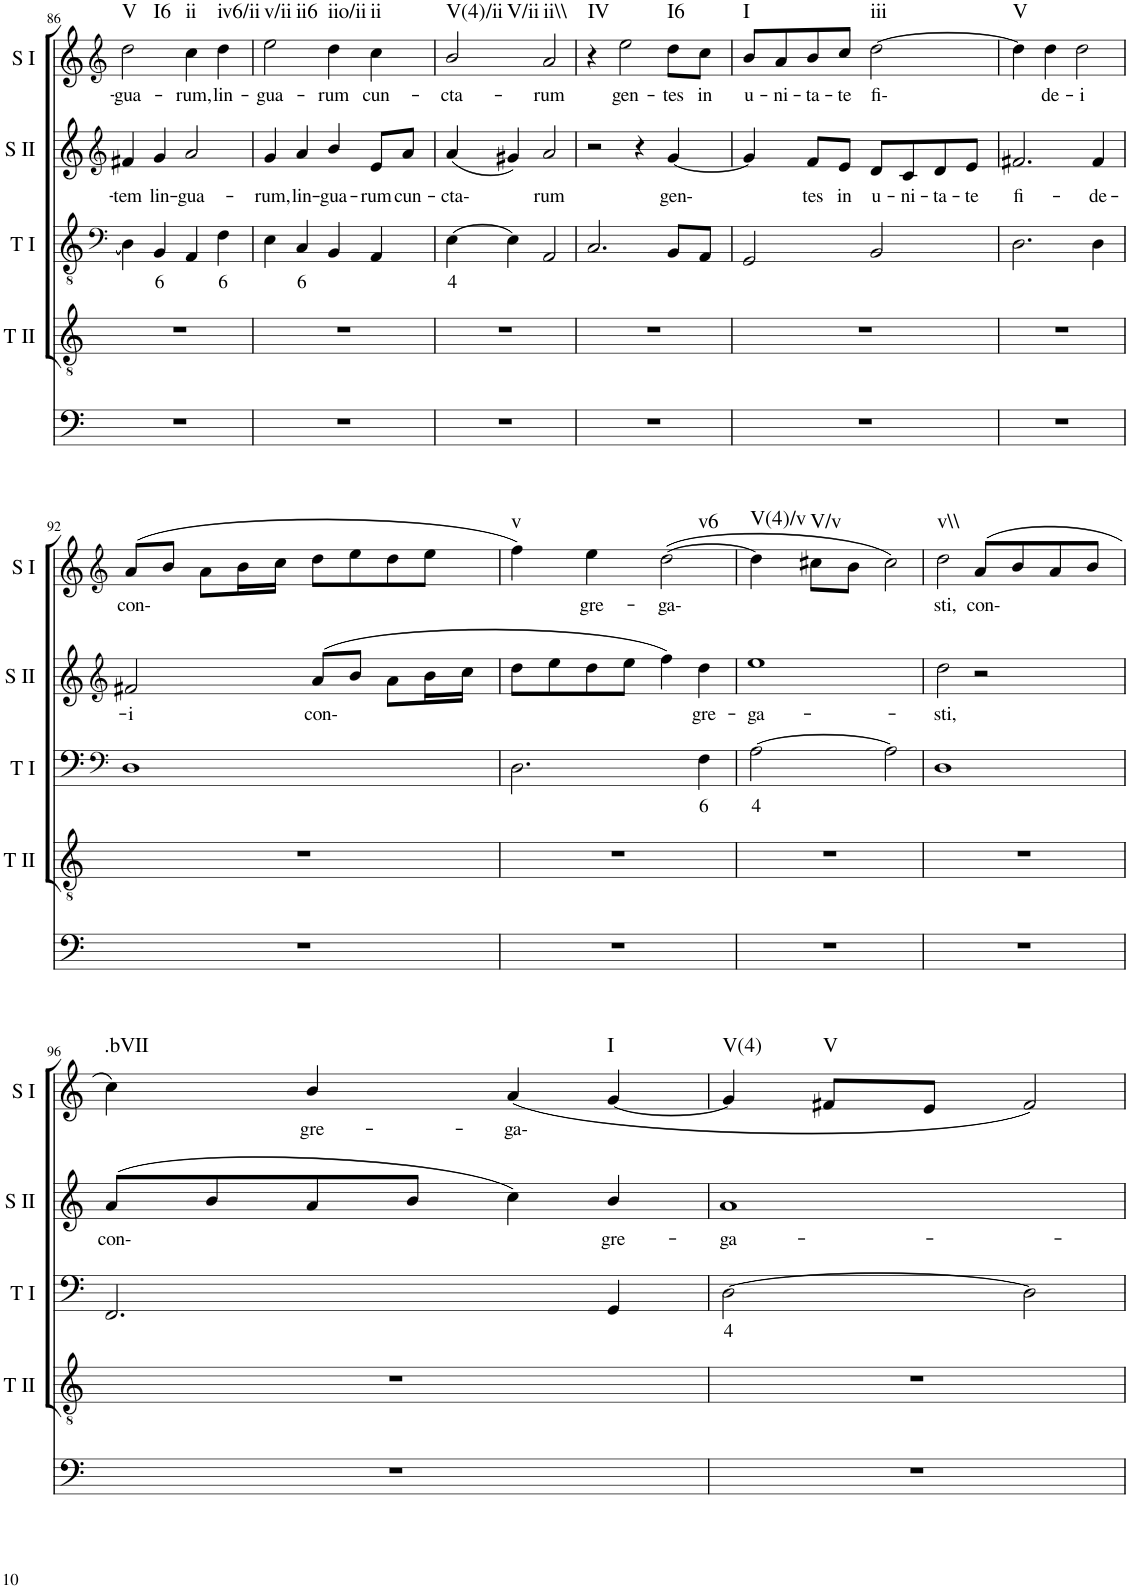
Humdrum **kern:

**kern	**kern	**kern	**text	**kern	**text	**kern	**text	**harte
*part5	*part4	*part3	*part3	*part2	*part2	*part1	*part1	*part1
*staff5	*staff4	*staff3	*staff3	*staff2	*staff2	*staff1	*staff1	*
*I"Continuo	*I"Tenor II	*I"Tenor I	*	*I"Soprano II	*	*I"Soprano I	*	*
*	*I'T II	*I'T I	*	*I'S II	*	*I'S I	*	*
!!LO:PB:g=z
*clefF4	*clefGv2	*clefF4	*	*clefG2	*	*clefG2	*	*
*k[]	*k[]	*k[]	*	*k[]	*	*k[]	*	*
*	*	*M4/4	*	*M4/4	*	*M4/4	*	*
=86	=86	=86	=86	=86	=86	=86	=86	=86
!	!	!	!	!	!LO:LY:b	!	!LO:LY:b	!LO:H:n=1:kt=V
!	!	!	!	!	!	!	!	!LO:H:n=2:kt=I6
1r	1r	4D\]	.	4f#X/	tem	2dd\	gua-	N N
!	!	!	!LO:LY:b	!	!LO:LY:b	!	!	!
.	.	4BB/	6	4g/	lin-	.	.	.
!	!	!	!	!	!LO:LY:b	!	!LO:LY:b	!LO:H:kt=ii
.	.	4AA/	.	2a/	gua-	4cc\	rum,	N
!	!	!	!LO:LY:b	!	!	!	!LO:LY:b	!LO:H:kt=iv6/ii
.	.	4F\	6	.	.	4dd\	lin-	N
=87	=87	=87	=87	=87	=87	=87	=87	=87
!	!	!	!	!	!LO:LY:b	!	!LO:LY:b	!LO:H:n=1:kt=v/ii
!	!	!	!	!	!	!	!	!LO:H:n=2:kt=ii6
1r	1r	4E\	.	4g/	rum,	2ee\	gua-	N N
!	!	!	!LO:LY:b	!	!LO:LY:b	!	!	!
.	.	4C/	6	4a/	lin-	.	.	.
!	!	!	!	!	!LO:LY:b	!	!LO:LY:b	!LO:H:kt=iio/ii
.	.	4BB/	.	4b/	gua-	4dd\	rum	N
!	!	!	!	!	!LO:LY:b	!	!LO:LY:b	!LO:H:kt=ii
.	.	4AA/	.	8e/L	rum	4cc\	cun-	N
!	!	!	!	!	!LO:LY:b	!	!	!
.	.	.	.	8a/J	cun-	.	.	.
=88	=88	=88	=88	=88	=88	=88	=88	=88
!	!	!	!LO:LY:b	!	!LO:LY:b	!	!LO:LY:b	!LO:H:n=1:kt=V(4)/ii
!	!	!	!	!	!	!	!	!LO:H:n=2:kt=V/ii
1r	1r	[4E\	4	(4a/	cta-	2b/	cta-	N N
.	.	4E\]	.	4g#X/)	.	.	.	.
!	!	!	!	!	!LO:LY:b	!	!LO:LY:b	!LO:H:kt=ii\\
.	.	2AA/	.	2a/	rum	2a/	rum	N
=89	=89	=89	=89	=89	=89	=89	=89	=89
!	!	!	!	!	!	!	!	!LO:H:kt=IV
1r	1r	2.C/	.	2r	.	4r	.	N
!	!	!	!	!	!	!	!LO:LY:b	!
.	.	.	.	.	.	2ee\	gen-	.
.	.	.	.	4r	.	.	.	.
!	!	!	!	!	!LO:LY:b	!	!LO:LY:b	!LO:H:kt=I6
.	.	8BB/L	.	[4g/	gen-	8dd\L	tes	N
!	!	!	!	!	!	!	!LO:LY:b	!
.	.	8AA/J	.	.	.	8cc\J	in	.
=90	=90	=90	=90	=90	=90	=90	=90	=90
!	!	!	!	!	!	!	!LO:LY:b	!LO:H:kt=I
1r	1r	2GG/	.	4g/]	.	8b/L	u-	N
!	!	!	!	!	!	!	!LO:LY:b	!
.	.	.	.	.	.	8a/	ni-	.
!	!	!	!	!	!LO:LY:b	!	!LO:LY:b	!
.	.	.	.	8f/L	tes	8b/	ta-	.
!	!	!	!	!	!LO:LY:b	!	!LO:LY:b	!
.	.	.	.	8e/J	in	8cc/J	te	.
!	!	!	!	!	!LO:LY:b	!	!LO:LY:b	!LO:H:kt=iii
.	.	2BB/	.	8d/L	u-	[2dd\	fi-	N
!	!	!	!	!	!LO:LY:b	!	!	!
.	.	.	.	8c/	ni-	.	.	.
!	!	!	!	!	!LO:LY:b	!	!	!
.	.	.	.	8d/	ta-	.	.	.
!	!	!	!	!	!LO:LY:b	!	!	!
.	.	.	.	8e/J	te	.	.	.
=91	=91	=91	=91	=91	=91	=91	=91	=91
!	!	!	!	!	!LO:LY:b	!	!	!LO:H:kt=V
1r	1r	2.D\	.	2.f#X/	fi-	4dd\]	.	N
!	!	!	!	!	!	!	!LO:LY:b	!
.	.	.	.	.	.	4dd\	de-	.
!	!	!	!	!	!	!	!LO:LY:b	!
.	.	.	.	.	.	2dd\	i	.
!	!	!	!	!	!LO:LY:b	!	!	!
.	.	4D\	.	4f#/	de-	.	.	.
!!LO:LB:g=z
=92	=92	=92	=92	=92	=92	=92	=92	=92
*	*	*clefF4	*	*clefG2	*	*clefG2	*	*
!	!	!	!	!	!LO:LY:b	!	!LO:LY:b	!
1r	1r	1D	.	2f#X/	i	(8a/L	con-	.
.	.	.	.	.	.	8b/J	.	.
.	.	.	.	.	.	8a\L	.	.
.	.	.	.	.	.	16b\L	.	.
.	.	.	.	.	.	16cc\JJ	.	.
!	!	!	!	!	!LO:LY:b	!	!	!
.	.	.	.	(8a/L	con-	8dd\L	.	.
.	.	.	.	8b/J	.	8ee\	.	.
.	.	.	.	8a\L	.	8dd\	.	.
.	.	.	.	16b\L	.	8ee\J	.	.
.	.	.	.	16cc\JJ	.	.	.	.
=93	=93	=93	=93	=93	=93	=93	=93	=93
!	!	!	!	!	!	!	!	!LO:H:kt=v
1r	1r	2.D\	.	8dd\L	.	4ff\)	.	N
.	.	.	.	8ee\	.	.	.	.
!	!	!	!	!	!	!	!LO:LY:b	!
.	.	.	.	8dd\	.	4ee\	gre-	.
.	.	.	.	8ee\J	.	.	.	.
!	!	!	!	!	!	!	!LO:LY:b	!LO:H:kt=v6
.	.	.	.	4ff\)	.	([2dd\	ga-	N
!	!	!	!LO:LY:b	!	!LO:LY:b	!	!	!
.	.	4F\	6	4dd\	gre-	.	.	.
=94	=94	=94	=94	=94	=94	=94	=94	=94
!	!	!	!LO:LY:b	!	!LO:LY:b	!	!	!LO:H:kt=V(4)/v
1r	1r	[2A\	4	1ee	ga-	4dd\]	.	N
!	!	!	!	!	!	!	!	!LO:H:kt=V/v
.	.	.	.	.	.	8cc#X\L	.	N
.	.	.	.	.	.	8b\J	.	.
.	.	2A\]	.	.	.	2cc#\)	.	.
=95	=95	=95	=95	=95	=95	=95	=95	=95
!	!	!	!	!	!LO:LY:b	!	!LO:LY:b	!LO:H:kt=v\\
1r	1r	1D	.	2dd\	sti,	2dd\	sti,	N
!	!	!	!	!	!	!	!LO:LY:b	!
.	.	.	.	2r	.	(8a/L	con-	.
.	.	.	.	.	.	8b/	.	.
.	.	.	.	.	.	8a/	.	.
.	.	.	.	.	.	8b/J	.	.
!!LO:LB:g=z
=96	=96	=96	=96	=96	=96	=96	=96	=96
!	!	!	!	!	!LO:LY:b	!	!	!LO:H:kt=.bVII
1r	1r	2.FF/	.	(8a/L	con-	4cc\)	.	N
.	.	.	.	8b/	.	.	.	.
!	!	!	!	!	!	!	!LO:LY:b	!
.	.	.	.	8a/	.	4b/	gre-	.
.	.	.	.	8b/J	.	.	.	.
!	!	!	!	!	!	!	!LO:LY:b	!
.	.	.	.	4cc\)	.	(4a/	ga-	.
!	!	!	!	!	!LO:LY:b	!	!	!LO:H:kt=I
.	.	4GG/	.	4b/	gre-	[4g/	.	N
=97	=97	=97	=97	=97	=97	=97	=97	=97
!	!	!	!LO:LY:b	!	!LO:LY:b	!	!	!LO:H:kt=V(4)
1r	1r	[2D\	4	1a	ga-	4g/]	.	N
!	!	!	!	!	!	!	!	!LO:H:kt=V
.	.	.	.	.	.	8f#X/L	.	N
.	.	.	.	.	.	8e/J	.	.
.	.	2D\]	.	.	.	2f#/)	.	.
=	=	=	=	=	=	=	=	=
*-	*-	*-	*-	*-	*-	*-	*-	*-
